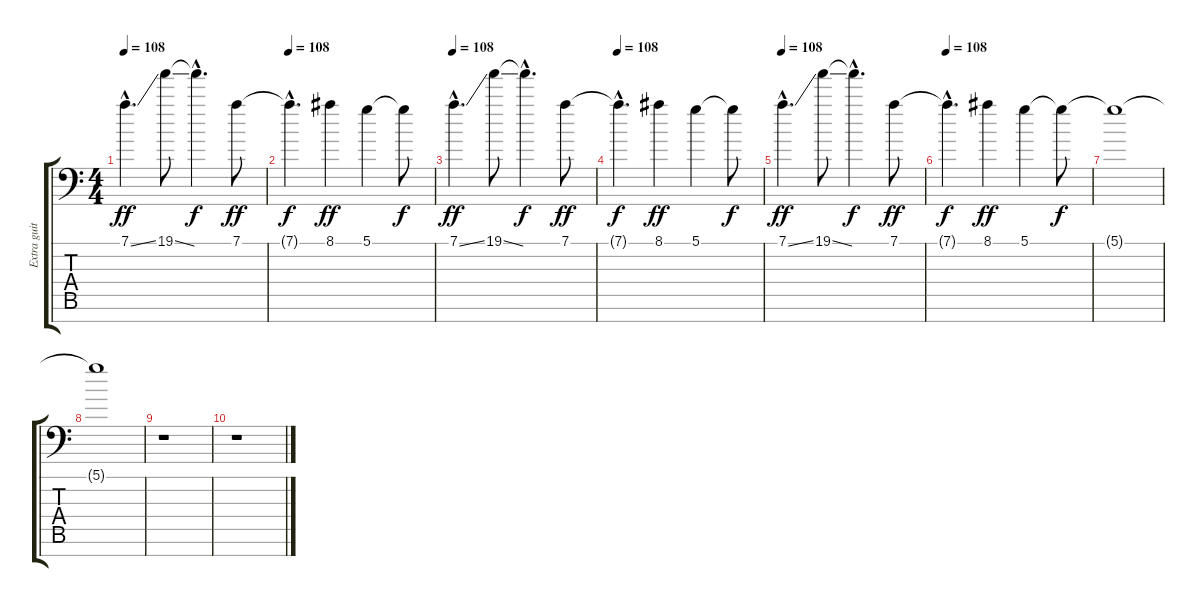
\track ("Extra guitar" "Extra guit") {instrument electricguitarclean}
\staff {score tabs}
\tuning (D4 A3 F3 C3 G2 D2 A1) {hide}
\ts (4 4)
\tempo 108
\clef f4
\ks c
7.1{ss hac}.4{d dy ff instrument overdrivenguitar} 19.1{ss}.8 19.1{hac t}.4{d dy f} 7.1.8{dy ff} |
\tempo 108
7.1{hac t}.4{d dy f} 8.1.4{dy ff} 5.1.4 5.1{t}.8{dy f} |
\tempo 108
7.1{ss hac}.4{d dy ff instrument overdrivenguitar} 19.1{ss}.8 19.1{hac t}.4{d dy f} 7.1.8{dy ff} |
\tempo 108
7.1{hac t}.4{d dy f} 8.1.4{dy ff} 5.1.4 5.1{t}.8{dy f} |
\tempo 108
7.1{ss hac}.4{d dy ff instrument overdrivenguitar} 19.1{ss}.8 19.1{hac t}.4{d dy f} 7.1.8{dy ff} |
\tempo 108
7.1{hac t}.4{d dy f instrument overdrivenguitar} 8.1.4{dy ff} 5.1.4 5.1{t}.8{dy f} |
5.1{t}.1 |
5.1{t}.1 |
r.1 |
r.1
